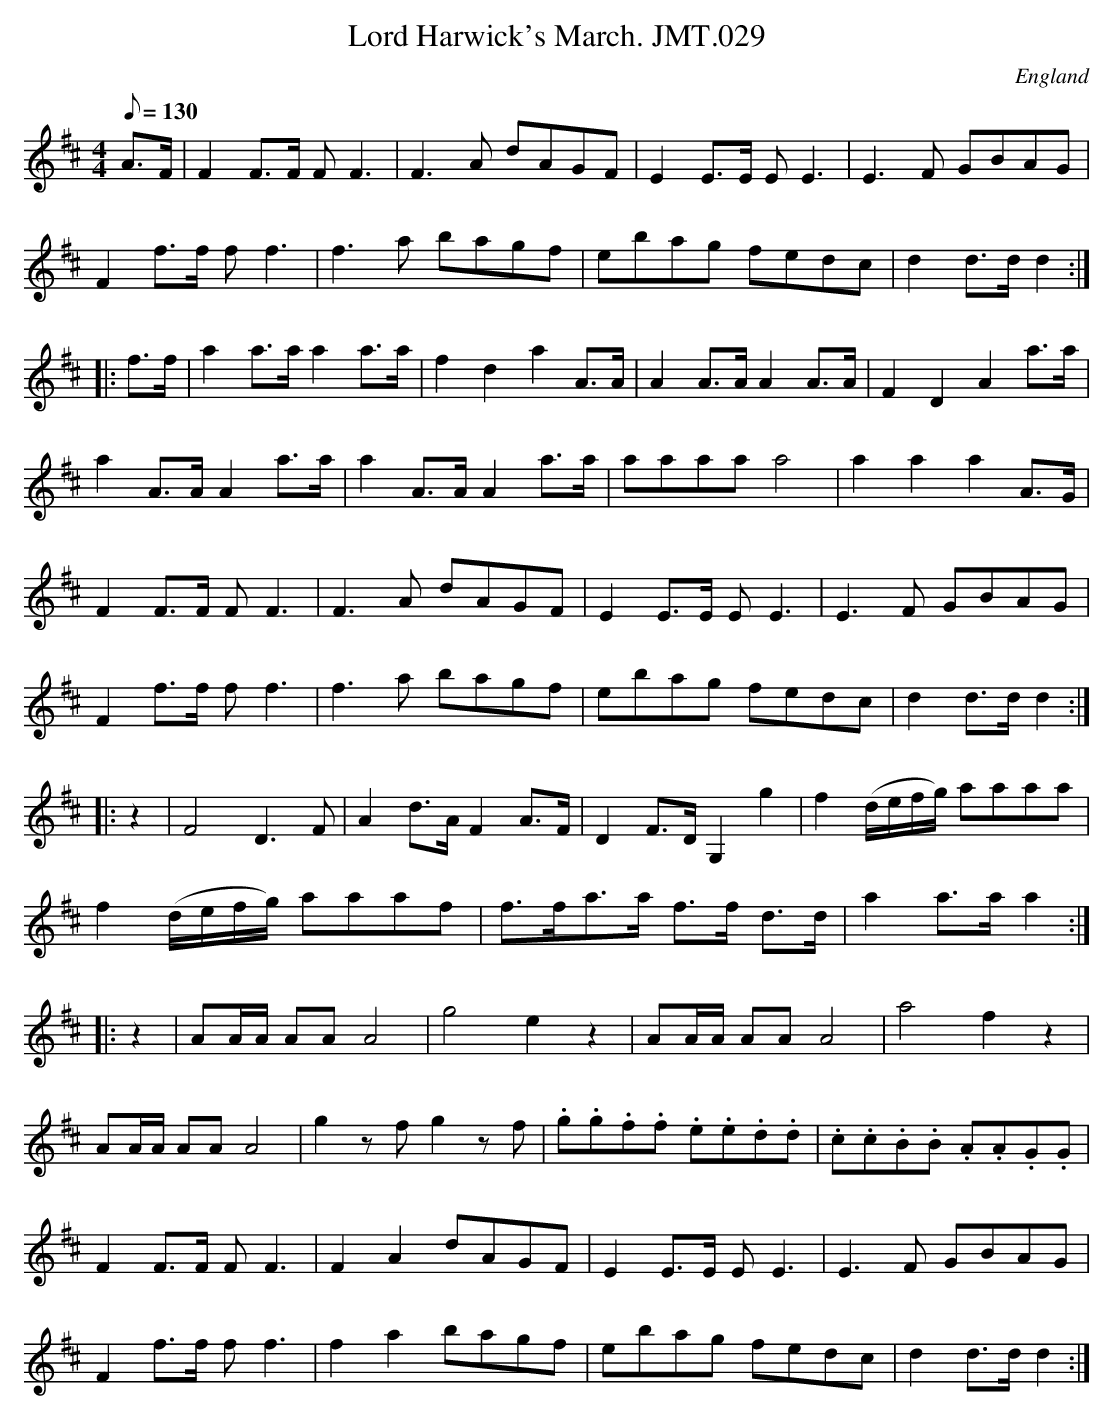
X:1
T:Lord Harwick's March. JMT.029
M:4/4
L:1/8
Q:130
O:England
K:D
A>F|F2F>F FF3|F3A dAGF|E2E>E EE3|E3F GBAG|!
F2f>f ff3|f3a bagf|ebag fedc|d2d>dd2:|!
|:f>f|a2a>aa2a>a|f2d2a2A>A|A2A>AA2A>A|F2D2A2a>a|!
a2A>AA2a>a|a2A>AA2a>a|aaaaa4|a2a2a2A>G|!
F2F>F FF3|F3A dAGF|E2E>E EE3|E3F GBAG|!
F2f>f ff3|f3a bagf|ebag fedc|d2d>dd2:|!
|:z2|F4D3F|A2d>AF2A>F|D2F>DG,2g2|f2(d/e/f/g/) aaaa|!
f2(d/e/f/g/) aaaf|f>fa>a f>f d>d|a2a>aa2:|!
|:z2|AA/A/ AAA4|g4e2z2|AA/A/ AAA4|a4f2z2|!
AA/A/ AAA4|g2zfg2zf|.g.g.f.f .e.e.d.d|.c.c.B.B .A.A.G.G|!
F2F>F FF3|F2A2dAGF|E2E>E EE3|E3F GBAG|!
F2f>f ff3|f2a2bagf|ebag fedc |d2d>dd2:|]
